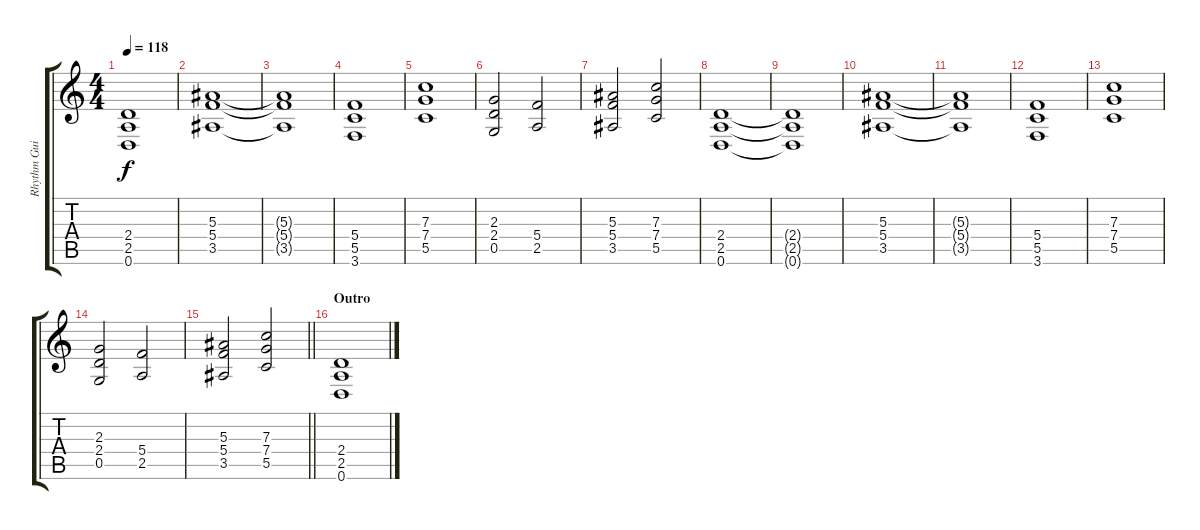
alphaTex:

\track ("Rhythm Guitar" "Rhythm Gui") {instrument distortionguitar}
\staff {score tabs}
\tuning (D4 A3 F3 C3 G2 D2) {hide}
\ts (4 4)
\tempo 118
\clef g2
\ks c
(2.4{t} 2.5{t} 0.6{t}).1{dy f} |
(5.3 5.4 3.5).1 |
(5.3{t} 5.4{t} 3.5{t}).1 |
(5.4 5.5 3.6).1 |
(7.3 7.4 5.5).1 |
(2.3 2.4 0.5).2 (5.4 2.5).2 |
(5.3 5.4 3.5).2 (7.3 7.4 5.5).2 |
(2.4 2.5 0.6).1 |
(2.4{t} 2.5{t} 0.6{t}).1 |
(5.3 5.4 3.5).1 |
(5.3{t} 5.4{t} 3.5{t}).1 |
(5.4 5.5 3.6).1 |
(7.3 7.4 5.5).1 |
(2.3 2.4 0.5).2 (5.4 2.5).2 |
\barLineRight lightlight
(5.3 5.4 3.5).2 (7.3 7.4 5.5).2 |
\section ("" "Outro")
(2.4 2.5 0.6).1
